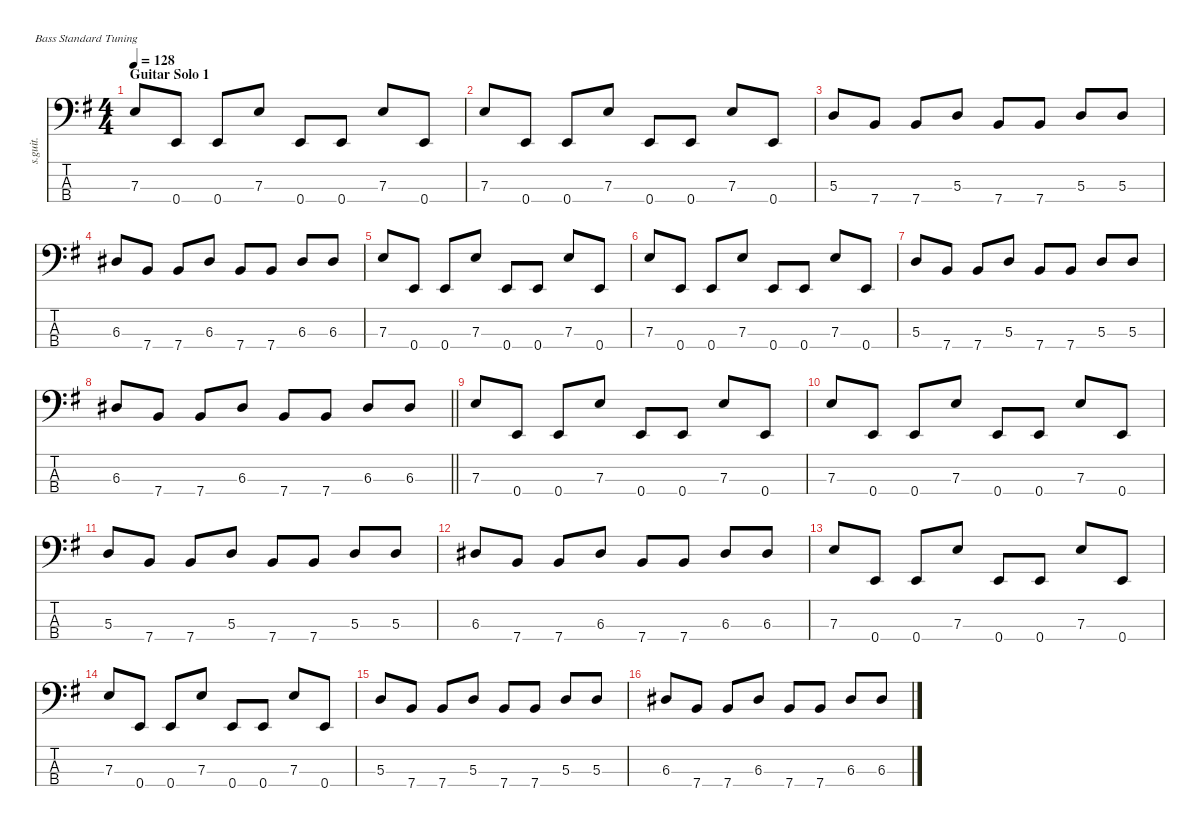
\defaultSystemsLayout 4
\hideDynamics
\bracketExtendMode nobrackets
\otherSystemsTrackNameOrientation horizontal
\track ("Cliff Burton (Bass)" "s.guit.") {instrument electricbassfinger}
\staff {score tabs}
\tuning (G2 D2 A1 E1)
\ts (4 4)
\section ("" "Guitar Solo 1")
\tempo 128
\clef f4
\ks eminor
7.3{acc forcenatural}.8{dy f beam Up} 0.4{acc forcenatural}.8{beam Up} 0.4{acc forcenatural}.8{beam Up} 7.3{acc forcenatural}.8{beam Up} 0.4{acc forcenatural}.8{beam Up} 0.4{acc forcenatural}.8{beam Up} 7.3{acc forcenatural}.8{beam Up} 0.4{acc forcenatural}.8{beam Up} |
7.3{acc forcenatural}.8{beam Up} 0.4{acc forcenatural}.8{beam Up} 0.4{acc forcenatural}.8{beam Up} 7.3{acc forcenatural}.8{beam Up} 0.4{acc forcenatural}.8{beam Up} 0.4{acc forcenatural}.8{beam Up} 7.3{acc forcenatural}.8{beam Up} 0.4{acc forcenatural}.8{beam Up} |
5.3{acc forcenatural}.8{beam Up} 7.4{acc forcenatural}.8{beam Up} 7.4{acc forcenatural}.8{beam Up} 5.3{acc forcenatural}.8{beam Up} 7.4{acc forcenatural}.8{beam Up} 7.4{acc forcenatural}.8{beam Up} 5.3{acc forcenatural}.8{beam Up} 5.3{acc forcenatural}.8{beam Up} |
6.3{acc #}.8{beam Up} 7.4{acc forcenatural}.8{beam Up} 7.4{acc forcenatural}.8{beam Up} 6.3{acc #}.8{beam Up} 7.4{acc forcenatural}.8{beam Up} 7.4{acc forcenatural}.8{beam Up} 6.3{acc #}.8{beam Up} 6.3{acc #}.8{beam Up} |
7.3{acc forcenatural}.8{beam Up} 0.4{acc forcenatural}.8{beam Up} 0.4{acc forcenatural}.8{beam Up} 7.3{acc forcenatural}.8{beam Up} 0.4{acc forcenatural}.8{beam Up} 0.4{acc forcenatural}.8{beam Up} 7.3{acc forcenatural}.8{beam Up} 0.4{acc forcenatural}.8{beam Up} |
7.3{acc forcenatural}.8{beam Up} 0.4{acc forcenatural}.8{beam Up} 0.4{acc forcenatural}.8{beam Up} 7.3{acc forcenatural}.8{beam Up} 0.4{acc forcenatural}.8{beam Up} 0.4{acc forcenatural}.8{beam Up} 7.3{acc forcenatural}.8{beam Up} 0.4{acc forcenatural}.8{beam Up} |
5.3{acc forcenatural}.8{beam Up} 7.4{acc forcenatural}.8{beam Up} 7.4{acc forcenatural}.8{beam Up} 5.3{acc forcenatural}.8{beam Up} 7.4{acc forcenatural}.8{beam Up} 7.4{acc forcenatural}.8{beam Up} 5.3{acc forcenatural}.8{beam Up} 5.3{acc forcenatural}.8{beam Up} |
\barLineRight lightlight
6.3{acc #}.8{beam Up} 7.4{acc forcenatural}.8{beam Up} 7.4{acc forcenatural}.8{beam Up} 6.3{acc #}.8{beam Up} 7.4{acc forcenatural}.8{beam Up} 7.4{acc forcenatural}.8{beam Up} 6.3{acc #}.8{beam Up} 6.3{acc #}.8{beam Up} |
7.3{acc forcenatural}.8{beam Up} 0.4{acc forcenatural}.8{beam Up} 0.4{acc forcenatural}.8{beam Up} 7.3{acc forcenatural}.8{beam Up} 0.4{acc forcenatural}.8{beam Up} 0.4{acc forcenatural}.8{beam Up} 7.3{acc forcenatural}.8{beam Up} 0.4{acc forcenatural}.8{beam Up} |
7.3{acc forcenatural}.8{beam Up} 0.4{acc forcenatural}.8{beam Up} 0.4{acc forcenatural}.8{beam Up} 7.3{acc forcenatural}.8{beam Up} 0.4{acc forcenatural}.8{beam Up} 0.4{acc forcenatural}.8{beam Up} 7.3{acc forcenatural}.8{beam Up} 0.4{acc forcenatural}.8{beam Up} |
5.3{acc forcenatural}.8{beam Up} 7.4{acc forcenatural}.8{beam Up} 7.4{acc forcenatural}.8{beam Up} 5.3{acc forcenatural}.8{beam Up} 7.4{acc forcenatural}.8{beam Up} 7.4{acc forcenatural}.8{beam Up} 5.3{acc forcenatural}.8{beam Up} 5.3{acc forcenatural}.8{beam Up} |
6.3{acc #}.8{beam Up} 7.4{acc forcenatural}.8{beam Up} 7.4{acc forcenatural}.8{beam Up} 6.3{acc #}.8{beam Up} 7.4{acc forcenatural}.8{beam Up} 7.4{acc forcenatural}.8{beam Up} 6.3{acc #}.8{beam Up} 6.3{acc #}.8{beam Up} |
7.3{acc forcenatural}.8{beam Up} 0.4{acc forcenatural}.8{beam Up} 0.4{acc forcenatural}.8{beam Up} 7.3{acc forcenatural}.8{beam Up} 0.4{acc forcenatural}.8{beam Up} 0.4{acc forcenatural}.8{beam Up} 7.3{acc forcenatural}.8{beam Up} 0.4{acc forcenatural}.8{beam Up} |
7.3{acc forcenatural}.8{beam Up} 0.4{acc forcenatural}.8{beam Up} 0.4{acc forcenatural}.8{beam Up} 7.3{acc forcenatural}.8{beam Up} 0.4{acc forcenatural}.8{beam Up} 0.4{acc forcenatural}.8{beam Up} 7.3{acc forcenatural}.8{beam Up} 0.4{acc forcenatural}.8{beam Up} |
5.3{acc forcenatural}.8{beam Up} 7.4{acc forcenatural}.8{beam Up} 7.4{acc forcenatural}.8{beam Up} 5.3{acc forcenatural}.8{beam Up} 7.4{acc forcenatural}.8{beam Up} 7.4{acc forcenatural}.8{beam Up} 5.3{acc forcenatural}.8{beam Up} 5.3{acc forcenatural}.8{beam Up} |
6.3{acc #}.8{beam Up} 7.4{acc forcenatural}.8{beam Up} 7.4{acc forcenatural}.8{beam Up} 6.3{acc #}.8{beam Up} 7.4{acc forcenatural}.8{beam Up} 7.4{acc forcenatural}.8{beam Up} 6.3{acc #}.8{beam Up} 6.3{acc #}.8{beam Up}
